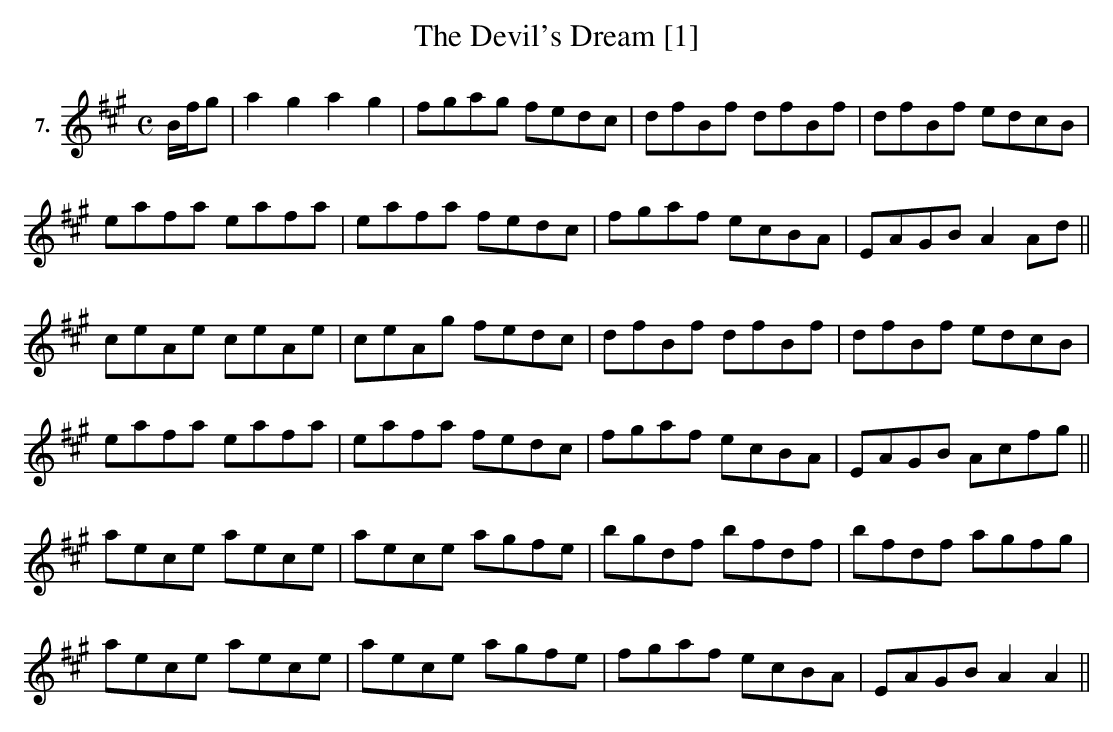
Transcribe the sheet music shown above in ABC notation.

X:1
T:Devil's Dream [1], The
M:C
L:1/8
K:A
V:1 clef=treble name="7."
[V:1] B/f/g|a2g2a2g2|fgag fedc|dfBf dfBf|dfBf edcB|
eafa eafa|eafa fedc|fgaf ecBA|EAGB A2 Ad||
ceAe ceAe|ceAg fedc|dfBf dfBf|dfBf edcB|
eafa eafa|eafa fedc|fgaf ecBA|EAGB Acfg||
aece aece|aece agfe|bgdf bfdf|bfdf agfg|
aece aece|aece agfe|fgaf ecBA|EAGB A2A2||
